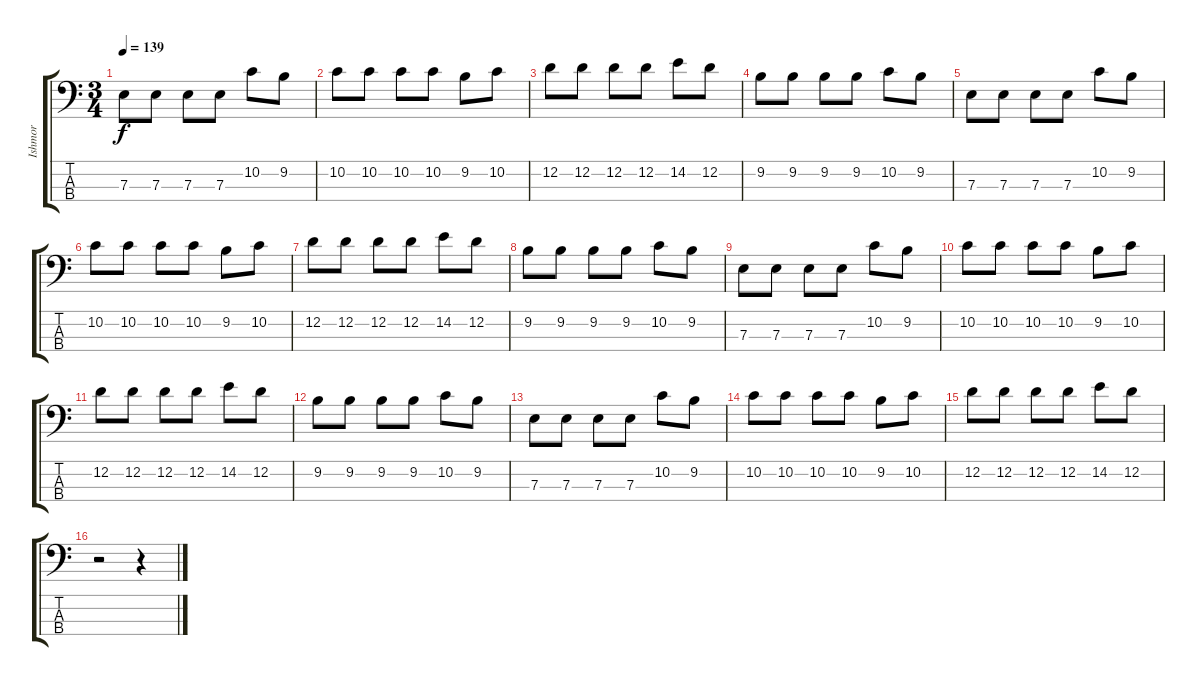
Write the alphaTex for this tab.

\track ("Ishmor" "Ishmor") {instrument electricbasspick}
\staff {score tabs}
\tuning (G2 D2 A1 E1) {hide}
\ts (3 4)
\tempo 139
\clef f4
\ks c
7.3.8{dy f} 7.3.8 7.3.8 7.3.8 10.2.8 9.2.8 |
10.2.8 10.2.8 10.2.8 10.2.8 9.2.8 10.2.8 |
12.2.8 12.2.8 12.2.8 12.2.8 14.2.8 12.2.8 |
9.2.8 9.2.8 9.2.8 9.2.8 10.2.8 9.2.8 |
7.3.8 7.3.8 7.3.8 7.3.8 10.2.8 9.2.8 |
10.2.8 10.2.8 10.2.8 10.2.8 9.2.8 10.2.8 |
12.2.8 12.2.8 12.2.8 12.2.8 14.2.8 12.2.8 |
9.2.8 9.2.8 9.2.8 9.2.8 10.2.8 9.2.8 |
7.3.8 7.3.8 7.3.8 7.3.8 10.2.8 9.2.8 |
10.2.8 10.2.8 10.2.8 10.2.8 9.2.8 10.2.8 |
12.2.8 12.2.8 12.2.8 12.2.8 14.2.8 12.2.8 |
9.2.8 9.2.8 9.2.8 9.2.8 10.2.8 9.2.8 |
7.3.8 7.3.8 7.3.8 7.3.8 10.2.8 9.2.8 |
10.2.8 10.2.8 10.2.8 10.2.8 9.2.8 10.2.8 |
12.2.8 12.2.8 12.2.8 12.2.8 14.2.8 12.2.8 |
r.2 r.4
